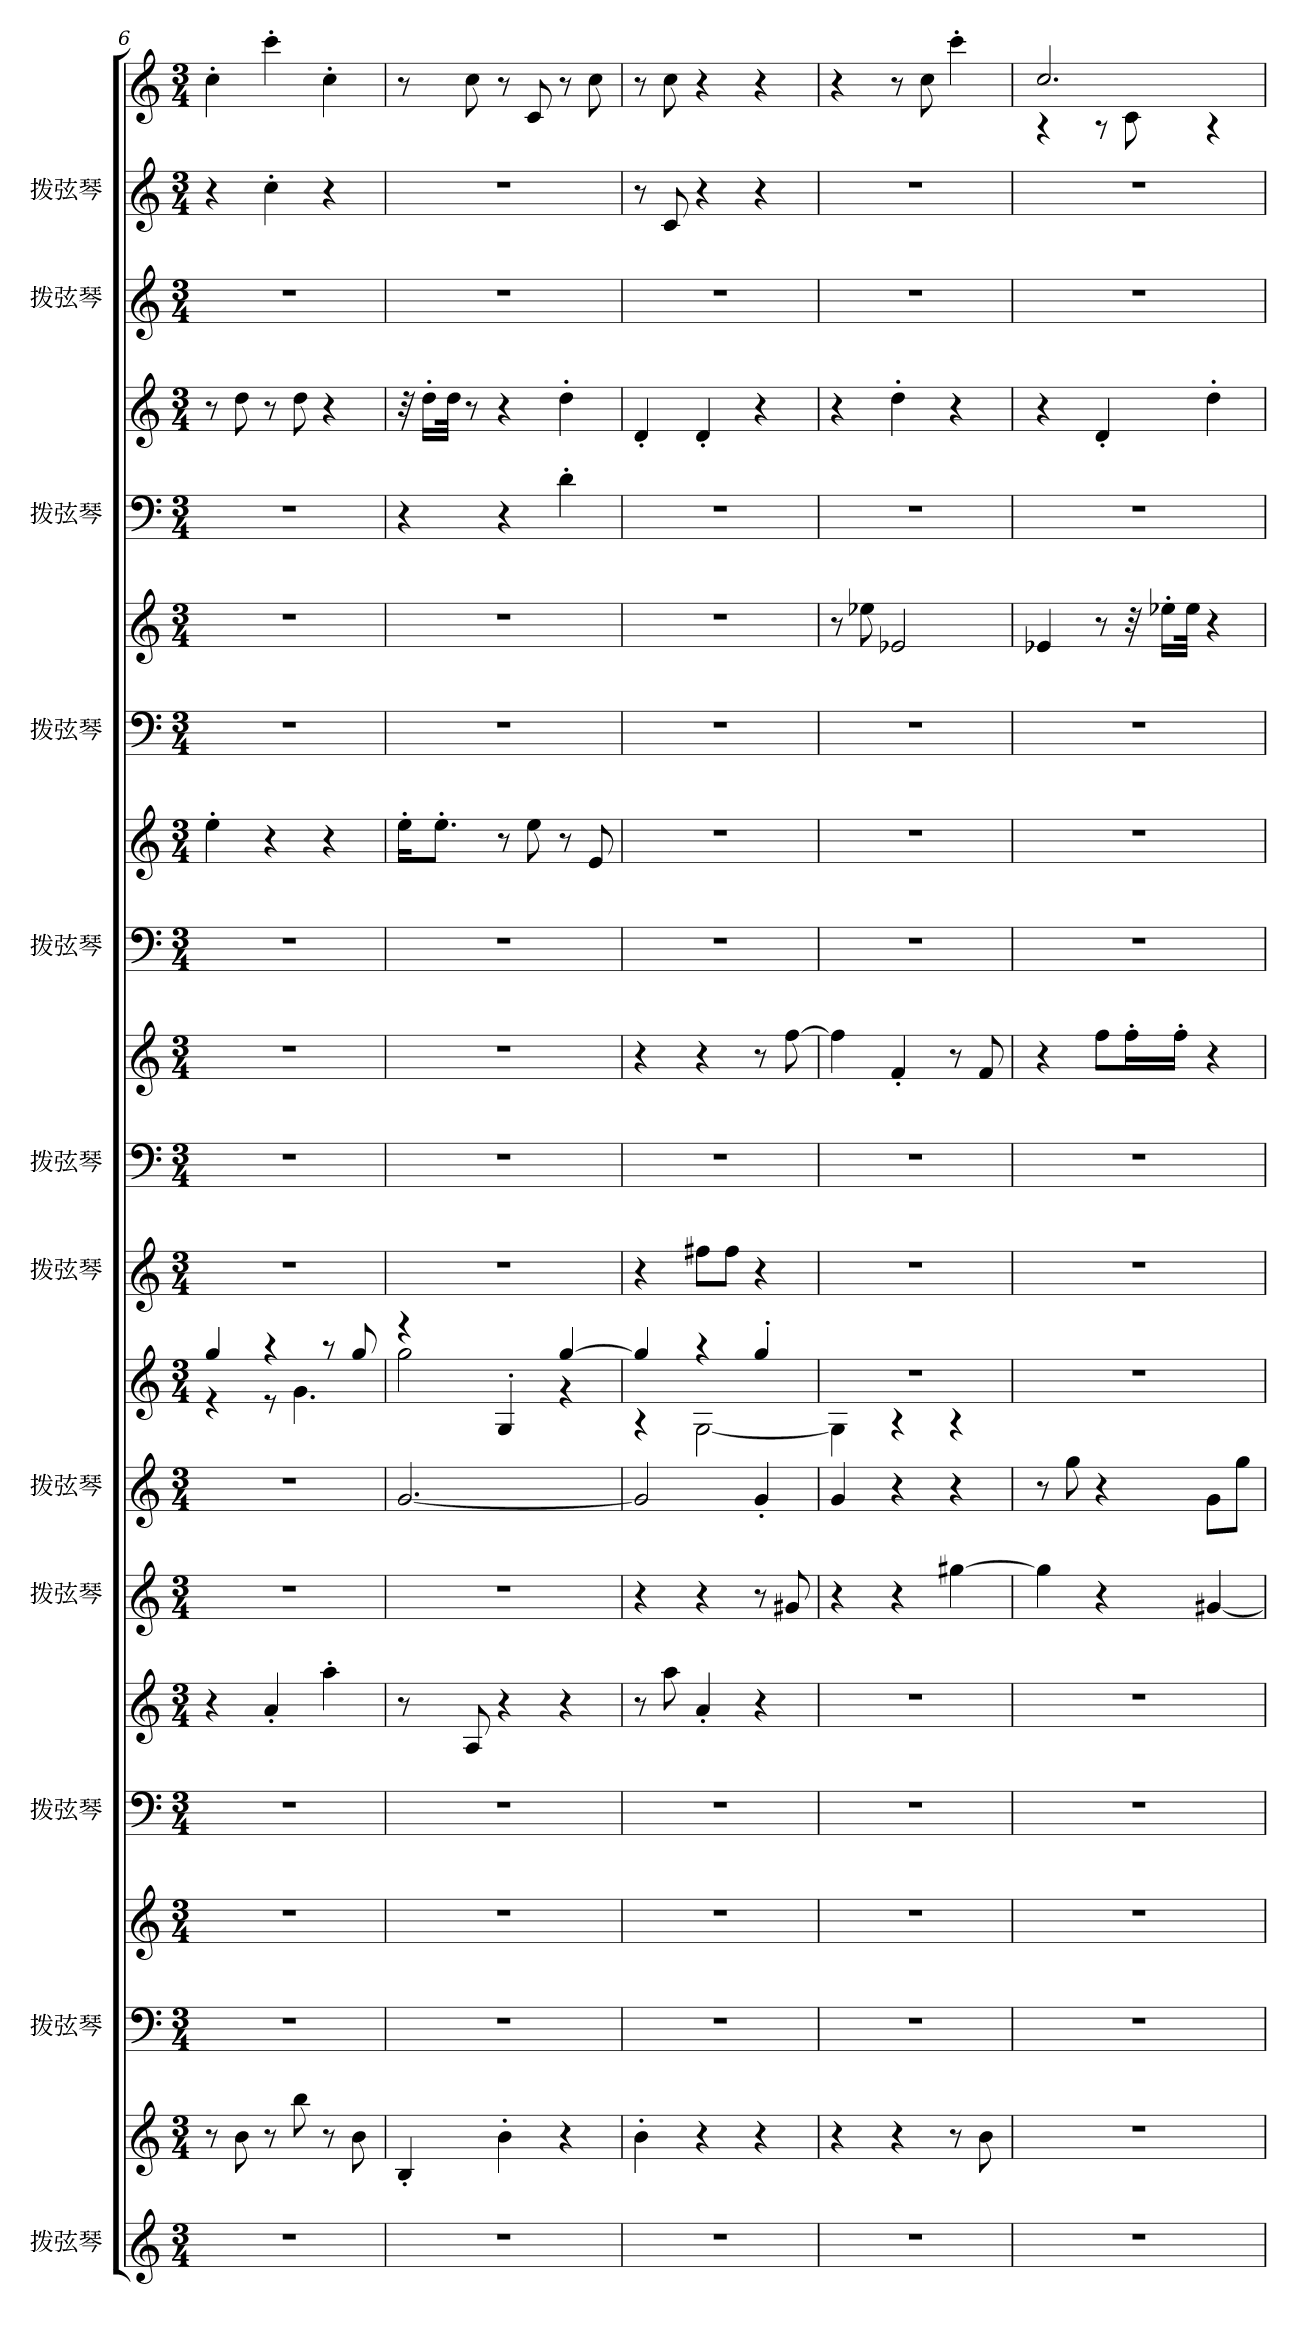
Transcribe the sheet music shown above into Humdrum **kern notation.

**kern	**kern	**kern	**kern	**kern	**kern	**kern	**kern	**kern	**kern	**kern	**kern	**kern	**kern	**kern	**kern	**kern	**kern	**kern	**kern	**kern
*part12	*part12	*part11	*part11	*part10	*part10	*part9	*part8	*part8	*part7	*part6	*part6	*part5	*part5	*part4	*part4	*part3	*part3	*part2	*part1	*part1
*staff21	*staff20	*staff19	*staff18	*staff17	*staff16	*staff15	*staff14	*staff13	*staff12	*staff11	*staff10	*staff9	*staff8	*staff7	*staff6	*staff5	*staff4	*staff3	*staff2	*staff1
*I"拨弦琴	*	*I"拨弦琴	*	*I"拨弦琴	*	*I"拨弦琴	*I"拨弦琴	*	*I"拨弦琴	*I"拨弦琴	*	*I"拨弦琴	*	*I"拨弦琴	*	*I"拨弦琴	*	*I"拨弦琴	*I"拨弦琴	*
*clefG2	*clefG2	*clefF4	*clefG2	*clefF4	*clefG2	*clefG2	*clefG2	*clefG2	*clefG2	*clefF4	*clefG2	*clefF4	*clefG2	*clefF4	*clefG2	*clefF4	*clefG2	*clefG2	*clefG2	*clefG2
*k[]	*k[]	*k[]	*k[]	*k[]	*k[]	*k[]	*k[]	*k[]	*k[]	*k[]	*k[]	*k[]	*k[]	*k[]	*k[]	*k[]	*k[]	*k[]	*k[]	*k[]
*M3/4	*M3/4	*M3/4	*M3/4	*M3/4	*M3/4	*M3/4	*M3/4	*M3/4	*M3/4	*M3/4	*M3/4	*M3/4	*M3/4	*M3/4	*M3/4	*M3/4	*M3/4	*M3/4	*M3/4	*M3/4
=6	=6	=6	=6	=6	=6	=6	=6	=6	=6	=6	=6	=6	=6	=6	=6	=6	=6	=6	=6	=6
*	*	*	*	*	*	*	*	*^	*	*	*	*	*	*	*	*	*	*	*	*
2.r	8r	2.r	2.r	2.r	4r	2.r	2.r	4gg/	4r	2.r	2.r	2.r	2.r	4ee'\	2.r	2.r	2.r	8r	2.r	4r	4cc'\
.	8b\	.	.	.	.	.	.	.	.	.	.	.	.	.	.	.	.	8dd\	.	.	.
.	8r	.	.	.	4a'/	.	.	4r	8r	.	.	.	.	4r	.	.	.	8r	.	4cc'\	4ccc'\
.	8bb\	.	.	.	.	.	.	.	4.g\	.	.	.	.	.	.	.	.	8dd\	.	.	.
.	8r	.	.	.	4aa'\	.	.	8r	.	.	.	.	.	4r	.	.	.	4r	.	4r	4cc'\
.	8b\	.	.	.	.	.	.	8gg/	.	.	.	.	.	.	.	.	.	.	.	.	.
=7	=7	=7	=7	=7	=7	=7	=7	=7	=7	=7	=7	=7	=7	=7	=7	=7	=7	=7	=7	=7	=7
2.r	4B'/	2.r	2.r	2.r	8r	2.r	[2.g/	4r	2gg\	2.r	2.r	2.r	2.r	16ee'\KL	2.r	2.r	4r	32r	2.r	2.r	8r
.	.	.	.	.	.	.	.	.	.	.	.	.	.	.	.	.	.	16dd'\LL	.	.	.
.	.	.	.	.	.	.	.	.	.	.	.	.	.	8.ee'\J	.	.	.	.	.	.	.
.	.	.	.	.	.	.	.	.	.	.	.	.	.	.	.	.	.	32dd\JJk	.	.	.
.	.	.	.	.	8A/	.	.	.	.	.	.	.	.	.	.	.	.	8r	.	.	8cc\
.	4b'\	.	.	.	4r	.	.	4G'/	.	.	.	.	.	8r	.	.	4r	4r	.	.	8r
.	.	.	.	.	.	.	.	.	.	.	.	.	.	8ee\	.	.	.	.	.	.	8c/
.	4r	.	.	.	4r	.	.	[4gg/	4r	.	.	.	.	8r	.	.	4d'\	4dd'\	.	.	8r
.	.	.	.	.	.	.	.	.	.	.	.	.	.	8e/	.	.	.	.	.	.	8cc\
!!LO:PB:g=z
=8	=8	=8	=8	=8	=8	=8	=8	=8	=8	=8	=8	=8	=8	=8	=8	=8	=8	=8	=8	=8	=8
2.r	4b'\	2.r	2.r	2.r	8r	4r	2g/]	4gg/]	4r	4r	2.r	4r	2.r	2.r	2.r	2.r	2.r	4d'/	2.r	8r	8r
.	.	.	.	.	8aa\	.	.	.	.	.	.	.	.	.	.	.	.	.	.	8c/	8cc\
.	4r	.	.	.	4a'/	4r	.	4r	[2G\	8ff#X\L	.	4r	.	.	.	.	.	4d'/	.	4r	4r
.	.	.	.	.	.	.	.	.	.	8ff#\J	.	.	.	.	.	.	.	.	.	.	.
.	4r	.	.	.	4r	8r	4g'/	4gg'/	.	4r	.	8r	.	.	.	.	.	4r	.	4r	4r
.	.	.	.	.	.	8g#X/	.	.	.	.	.	[8ff\	.	.	.	.	.	.	.	.	.
=9	=9	=9	=9	=9	=9	=9	=9	=9	=9	=9	=9	=9	=9	=9	=9	=9	=9	=9	=9	=9	=9
2.r	4r	2.r	2.r	2.r	2.r	4r	4g/	2.r	4G\]	2.r	2.r	4ff\]	2.r	2.r	2.r	8r	2.r	4r	2.r	2.r	4r
.	.	.	.	.	.	.	.	.	.	.	.	.	.	.	.	8ee-X\	.	.	.	.	.
.	4r	.	.	.	.	4r	4r	.	4r	.	.	4f'/	.	.	.	2e-X/	.	4dd'\	.	.	8r
.	.	.	.	.	.	.	.	.	.	.	.	.	.	.	.	.	.	.	.	.	8cc\
.	8r	.	.	.	.	[4gg#X\	4r	.	4r	.	.	8r	.	.	.	.	.	4r	.	.	4ccc'\
.	8b\	.	.	.	.	.	.	.	.	.	.	8f/	.	.	.	.	.	.	.	.	.
*	*	*	*	*	*	*	*	*v	*v	*	*	*	*	*	*	*	*	*	*	*	*
=10	=10	=10	=10	=10	=10	=10	=10	=10	=10	=10	=10	=10	=10	=10	=10	=10	=10	=10	=10	=10
*	*	*	*	*	*	*	*	*	*	*	*	*	*	*	*	*	*	*	*	*^
2.r	2.r	2.r	2.r	2.r	2.r	4gg#\]	8r	2.r	2.r	2.r	4r	2.r	2.r	2.r	4e-X/	2.r	4r	2.r	2.r	2.cc/	4r
.	.	.	.	.	.	.	8gg\	.	.	.	.	.	.	.	.	.	.	.	.	.	.
.	.	.	.	.	.	4r	4r	.	.	.	8ff\L	.	.	.	8r	.	4d'/	.	.	.	8r
.	.	.	.	.	.	.	.	.	.	.	16ff'\L	.	.	.	32r	.	.	.	.	.	8c\
.	.	.	.	.	.	.	.	.	.	.	.	.	.	.	16ee-X'\LL	.	.	.	.	.	.
.	.	.	.	.	.	.	.	.	.	.	16ff'\JJ	.	.	.	.	.	.	.	.	.	.
.	.	.	.	.	.	.	.	.	.	.	.	.	.	.	32ee-\JJk	.	.	.	.	.	.
.	.	.	.	.	.	[4g#X/	8g\L	.	.	.	4r	.	.	.	4r	.	4dd'\	.	.	.	4r
.	.	.	.	.	.	.	8gg\J	.	.	.	.	.	.	.	.	.	.	.	.	.	.
*	*	*	*	*	*	*	*	*	*	*	*	*	*	*	*	*	*	*	*	*v	*v
=	=	=	=	=	=	=	=	=	=	=	=	=	=	=	=	=	=	=	=	=
*-	*-	*-	*-	*-	*-	*-	*-	*-	*-	*-	*-	*-	*-	*-	*-	*-	*-	*-	*-	*-
